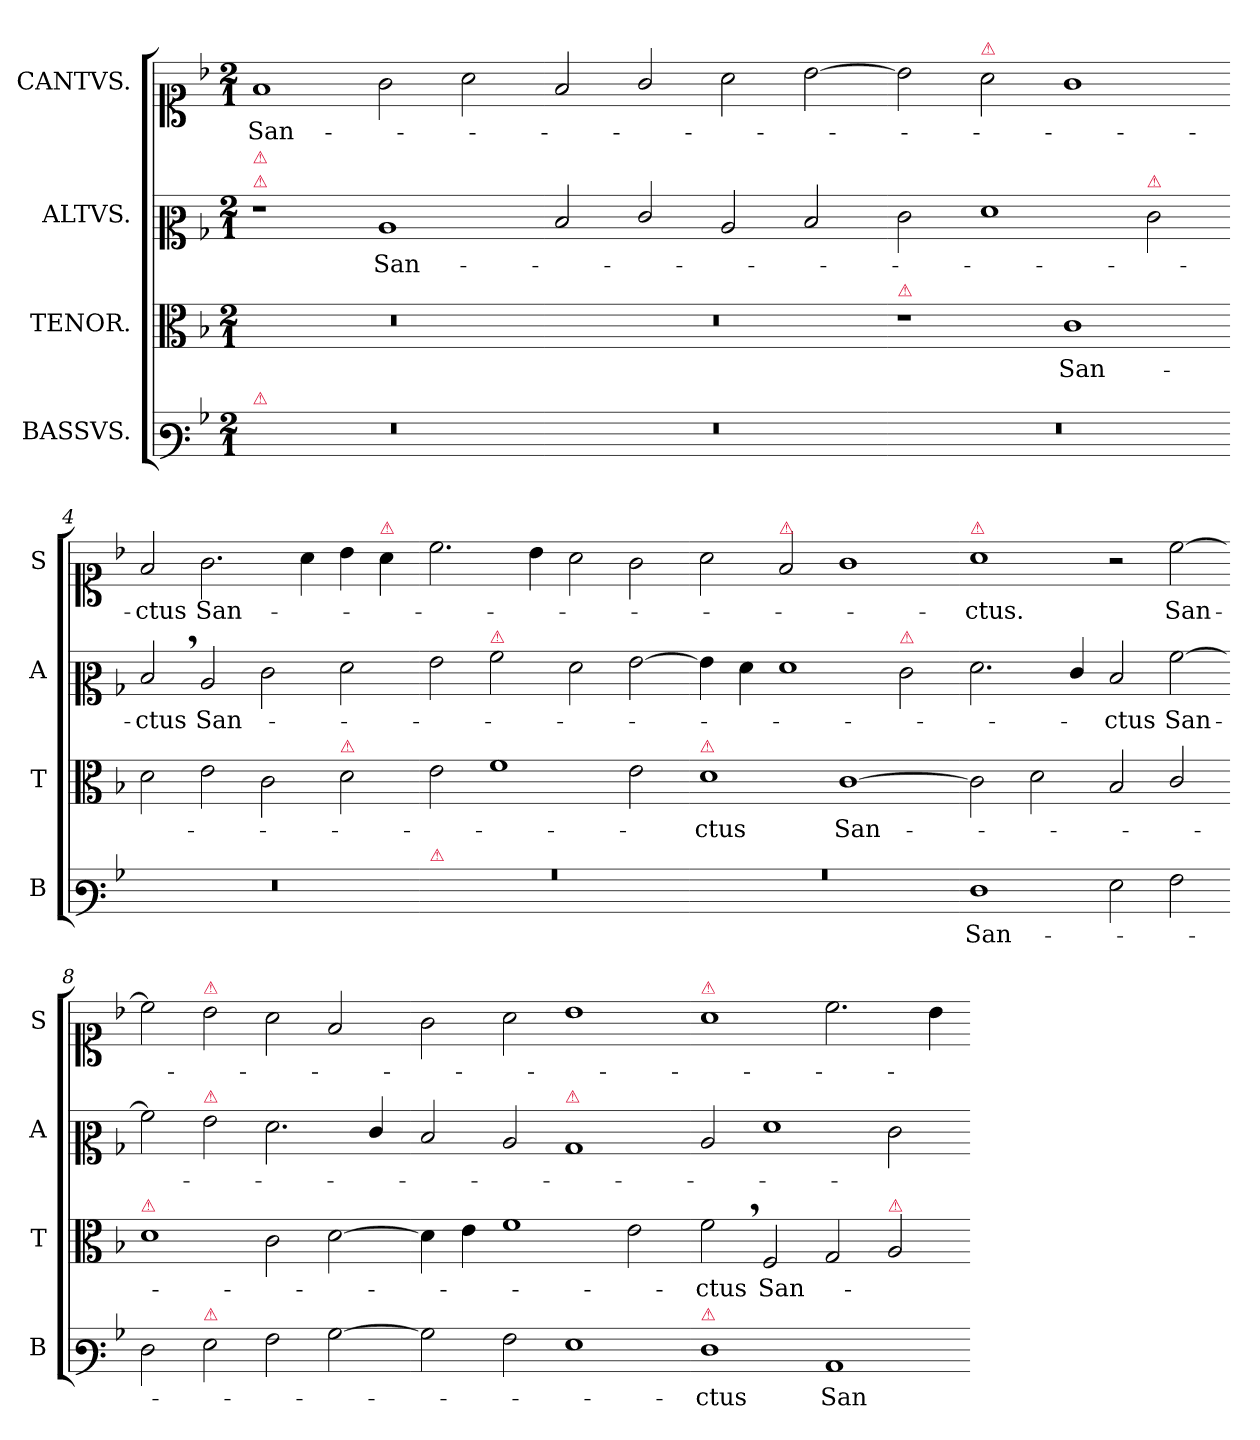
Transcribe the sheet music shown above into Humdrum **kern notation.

**kern	**text	**kern	**text	**kern	**text	**kern	**text
*part4	*part4	*part3	*part3	*part2	*part2	*part1	*part1
*staff4	*staff4	*staff3	*staff3	*staff2	*staff2	*staff1	*staff1
*I"BASSVS.	*	*I"TENOR.	*	*I"ALTVS.	*	*I"CANTVS.	*
*I'B	*	*I'T	*	*I'A	*	*I'S	*
*clefF3	*	*clefC3	*	*clefC2	*	*clefC1	*
*k[b-]	*	*k[b-]	*	*k[b-]	*	*k[b-]	*
*M2/1	*	*M2/1	*	*M2/1	*	*M2/1	*
=1	=1	=1	=1	=1	=1	=1	=1
!	!	!	!	!LO:TX:a:color=crimson:t=⚠	!	!	!
!	!	!	!	!LO:TX:a:color=crimson:t=⚠	!	!	!
!LO:TX:a:color=crimson:t=⚠	!	!	!	!	!	!	!
0r	.	0r	.	1r	.	1f	San-
.	.	.	.	1c	San-	2g\	.
.	.	.	.	.	.	2a\	.
=2-	=2-	=2-	=2-	=2-	=2-	=2-	=2-
0r	.	0r	.	2d/	.	2f/	.
.	.	.	.	2e/	.	2g/	.
.	.	.	.	2c/	.	2a\	.
.	.	.	.	2d/	.	[2b-	.
=3-	=3-	=3-	=3-	=3-	=3-	=3-	=3-
!	!	!LO:TX:a:color=crimson:t=⚠	!	!	!	!	!
0r	.	1r	.	2e\	.	2b-]	.
!	!	!	!	!	!	!LO:TX:a:color=crimson:t=⚠	!
.	.	.	.	1f	.	2a\	.
.	.	1c	San-	.	.	1g	.
!	!	!	!	!LO:TX:a:color=crimson:t=⚠	!	!	!
.	.	.	.	2e\	.	.	.
=4-	=4-	=4-	=4-	=4-	=4-	=4-	=4-
0r	.	2d\	.	2d,</	-ctus	2f/	-ctus
.	.	2e\	.	2c/	San-	2.g\	San-
.	.	2c\	.	2e\	.	.	.
.	.	.	.	.	.	4a\	.
!	!	!LO:TX:a:color=crimson:t=⚠	!	!	!	!	!
.	.	2d\	.	2f\	.	4b-\	.
!	!	!	!	!	!	!LO:TX:a:color=crimson:t=⚠	!
.	.	.	.	.	.	4a\	.
=5-	=5-	=5-	=5-	=5-	=5-	=5-	=5-
!LO:TX:a:color=crimson:t=⚠	!	!	!	!	!	!	!
0rc	.	2e\	.	2g\	.	2.cc\	.
!	!	!	!	!LO:TX:a:color=crimson:t=⚠	!	!	!
.	.	1f	.	2a\	.	.	.
.	.	.	.	.	.	4b-\	.
.	.	.	.	2f\	.	2a\	.
.	.	2e\	.	[2g\	.	2g\	.
=6-	=6-	=6-	=6-	=6-	=6-	=6-	=6-
!	!	!LO:TX:a:color=crimson:t=⚠	!	!	!	!	!
0rc	.	1d	-ctus	4g\]	.	2a\	.
.	.	.	.	4f\	.	.	.
!	!	!	!	!	!	!LO:TX:a:color=crimson:t=⚠	!
.	.	.	.	1f	.	2f/	.
.	.	[1c	San-	.	.	1g	.
!	!	!	!	!LO:TX:a:color=crimson:t=⚠	!	!	!
.	.	.	.	2e\	.	.	.
=7-	=7-	=7-	=7-	=7-	=7-	=7-	=7-
!	!	!	!	!	!	!LO:TX:a:color=crimson:t=⚠	!
1F	San-	2c]	.	2.f\	.	1a	-ctus.
.	.	2d\	.	.	.	.	.
.	.	.	.	4e/	.	.	.
2G\	.	2B-/	.	2d/	-ctus	2r	.
2A\	.	2c/	.	[2a	San-	[2cc\	San-
=8-	=8-	=8-	=8-	=8-	=8-	=8-	=8-
!	!	!LO:TX:a:color=crimson:t=⚠	!	!	!	!	!
2F\	.	1d	.	2a]	.	2cc\]	.
!	!	!	!	!	!	!LO:TX:a:color=crimson:t=⚠	!
!	!	!	!	!LO:TX:a:color=crimson:t=⚠	!	!	!
!LO:TX:a:color=crimson:t=⚠	!	!	!	!	!	!	!
2G\	.	.	.	2g\	.	2b-\	.
2A\	.	2c\	.	2.f\	.	2a\	.
[2B-	.	[2d\	.	.	.	2f/	.
.	.	.	.	4e/	.	.	.
=9-	=9-	=9-	=9-	=9-	=9-	=9-	=9-
2B-]	.	4d\]	.	2d/	.	2g\	.
.	.	4e\	.	.	.	.	.
2A\	.	1f	.	2c/	.	2a\	.
!	!	!	!	!LO:TX:a:color=crimson:t=⚠	!	!	!
1G	.	.	.	1B-	.	1b-	.
.	.	2e\	.	.	.	.	.
=10-	=10-	=10-	=10-	=10-	=10-	=10-	=10-
!	!	!	!	!	!	!LO:TX:a:color=crimson:t=⚠	!
!LO:TX:a:color=crimson:t=⚠	!	!	!	!	!	!	!
1F	-ctus	2f,\	-ctus	2c/	.	1a	.
.	.	2F/	San-	1f	.	.	.
!	!LO:LY:i	!	!	!	!	!	!
1C	San-	2G/	.	.	.	2.cc\	.
!	!	!LO:TX:a:color=crimson:t=⚠	!	!	!	!	!
.	.	2A/	.	2e\	.	.	.
.	.	.	.	.	.	4b-\	.
=-	=-	=-	=-	=-	=-	=-	=-
*-	*-	*-	*-	*-	*-	*-	*-
